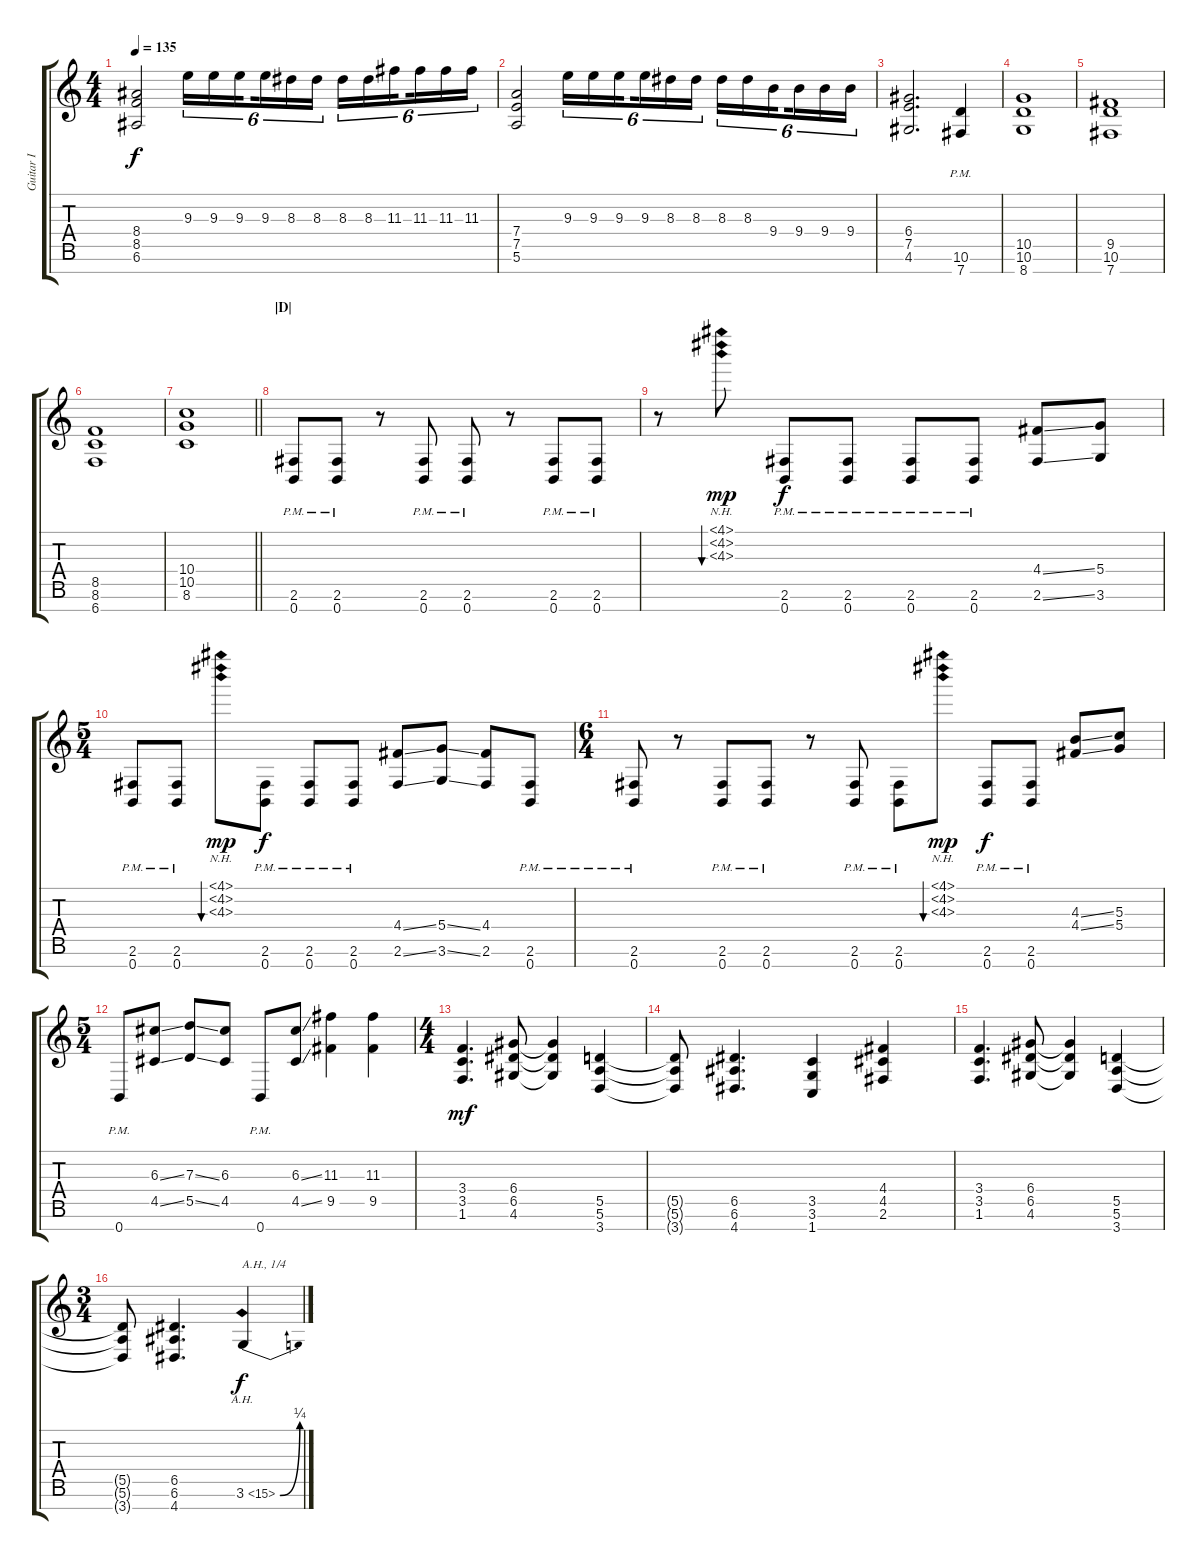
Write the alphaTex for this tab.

\track ("Guitar I" "Guitar I") {instrument distortionguitar}
\staff {score tabs}
\tuning (E4 B3 G3 D3 A2 E2 B1) {hide}
\ts (4 4)
\tempo 135
\clef g2
\ks c
(8.4 8.5 6.6).2{dy f} 9.3.16{tu (6 4)} 9.3.16{tu (6 4)} 9.3.16{tu (6 4) beam splitsecondary} 9.3.16{tu (6 4)} 8.3.16{tu (6 4)} 8.3.16{tu (6 4)} 8.3.16{tu (6 4)} 8.3.16{tu (6 4)} 11.3.16{tu (6 4) beam splitsecondary} 11.3.16{tu (6 4)} 11.3.16{tu (6 4)} 11.3.16{tu (6 4)} |
(7.4 7.5 5.6).2 9.3.16{tu (6 4)} 9.3.16{tu (6 4)} 9.3.16{tu (6 4) beam splitsecondary} 9.3.16{tu (6 4)} 8.3.16{tu (6 4)} 8.3.16{tu (6 4)} 8.3.16{tu (6 4)} 8.3.16{tu (6 4)} 9.4.16{tu (6 4) beam splitsecondary} 9.4.16{tu (6 4)} 9.4.16{tu (6 4)} 9.4.16{tu (6 4)} |
(6.4 7.5 4.6).2{d} (10.6{pm} 7.7{pm}).4 |
(10.5 10.6 8.7).1 |
(9.5 10.6 7.7).1 |
(8.5 8.6 6.7).1 |
\barLineRight lightlight
(10.4 10.5 8.6).1 |
\section ("" "|D|")
(2.6{pm} 0.7{pm}).8 (2.6{pm} 0.7{pm}).8 r.8 (2.6{pm} 0.7{pm}).8 (2.6{pm} 0.7{pm}).8 r.8 (2.6{pm} 0.7{pm}).8 (2.6{pm} 0.7{pm}).8 |
r.8 (4.1{nh} 4.2{nh} 4.3{nh}).8{bu 120 dy mp} (2.6{pm} 0.7{pm}).8{dy f} (2.6{pm} 0.7{pm}).8 (2.6{pm} 0.7{pm}).8 (2.6{pm} 0.7{pm}).8 (4.4{ss} 2.6{ss}).8 (5.4 3.6).8 |
\ts (5 4)
(2.6{pm} 0.7{pm}).8 (2.6{pm} 0.7{pm}).8 (4.1{nh} 4.2{nh} 4.3{nh}).8{bu 120 dy mp} (2.6{pm} 0.7{pm}).8{dy f} (2.6{pm} 0.7{pm}).8 (2.6{pm} 0.7{pm}).8 (4.4{ss} 2.6{ss}).8 (5.4{ss} 3.6{ss}).8 (4.4 2.6).8 (2.6{pm} 0.7{pm}).8 |
\ts (6 4)
(2.6{pm} 0.7{pm}).8 r.8 (2.6{pm} 0.7{pm}).8 (2.6{pm} 0.7{pm}).8 r.8 (2.6{pm} 0.7{pm}).8 (2.6{pm} 0.7{pm}).8 (4.1{nh} 4.2{nh} 4.3{nh}).8{bu 120 dy mp} (2.6{pm} 0.7{pm}).8{dy f} (2.6{pm} 0.7{pm}).8 (4.3{ss} 4.4{ss}).8 (5.3 5.4).8 |
\ts (5 4)
0.7{pm}.8 (6.3{ss} 4.5{ss}).8 (7.3{ss} 5.5{ss}).8 (6.3 4.5).8 0.7{pm}.8 (6.3{ss} 4.5{ss}).8 (11.3 9.5).4 (11.3 9.5).4 |
\ts (4 4)
(3.4 3.5 1.6).4{d dy mf} (6.4 6.5 4.6).8 (6.4{t} 6.5{t} 4.6{t}).4 (5.5 5.6 3.7).4 |
(5.5{t} 5.6{t} 3.7{t}).8 (6.5 6.6 4.7).4{d} (3.5 3.6 1.7).4 (4.4 4.5 2.6).4 |
(3.4 3.5 1.6).4{d} (6.4 6.5 4.6).8 (6.4{t} 6.5{t} 4.6{t}).4 (5.5 5.6 3.7).4 |
\ts (3 4)
(5.5{t} 5.6{t} 3.7{t}).8 (6.5 6.6 4.7).4{d} 3.6{be (bend 0 0 60 1) ah 12}.4{txt "A.H., 1/4" dy f}
